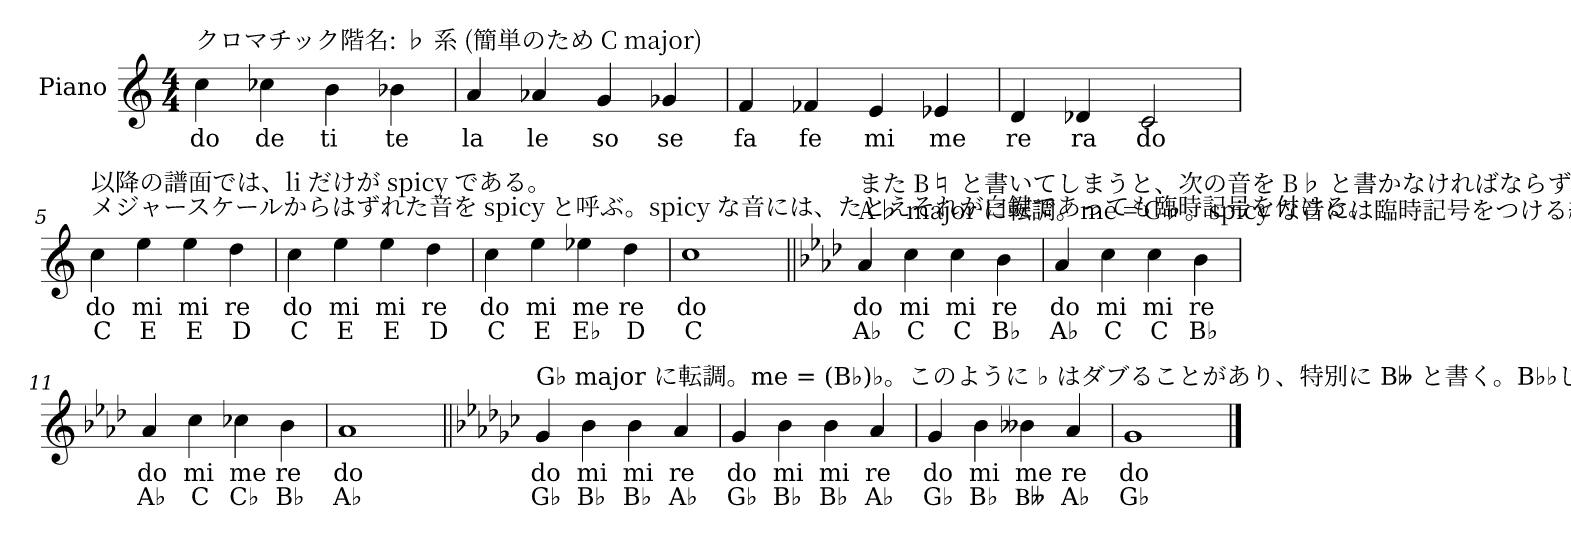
**kern	**text	**text
*part1	*part1	*part1
*staff1	*staff1	*staff1
*I"Piano	*	*
*I'Pno.	*	*
!!LO:LB:g=z
*clefG2	*	*
*k[]	*	*
*M4/4	*	*
=1	=1	=1
!LO:TX:a:t=クロマチック階名&colon; ♭ 系 (簡単のため C major)	!	!
4cc\	do	.
4cc-X\	de	.
4b\	ti	.
4b-X\	te	.
=2	=2	=2
4a/	la	.
4a-X/	le	.
4g/	so	.
4g-X/	se	.
=3	=3	=3
4f/	fa	.
4f-X/	fe	.
4e/	mi	.
4e-X/	me	.
=4	=4	=4
4d/	re	.
4d-X/	ra	.
2c/	do	.
!!LO:LB:g=z
=5	=5	=5
*k[]	*	*
!LO:TX:a:t=メジャースケールからはずれた音を spicy と呼ぶ。spicy な音には、たとえそれが白鍵であっても臨時記号を付ける。	!	!
!LO:TX:a:t=以降の譜面では、li だけが spicy である。	!	!
4cc\	do	C
4ee\	mi	E
4ee\	mi	E
4dd\	re	D
=6	=6	=6
4cc\	do	C
4ee\	mi	E
4ee\	mi	E
4dd\	re	D
=7	=7	=7
4cc\	do	C
4ee\	mi	E
4ee-X\	me	E♭
4dd\	re	D
=8	=8	=8
1cc	do	C
!!LO:LB:g=z
=9||	=9||	=9||
*k[b-e-a-d-]	*	*
!LO:TX:a:t=A♭ major に転調。me = C♭。spicy な音には臨時記号をつける約束なので、B と同じでも C♭ と書く。	!	!
!LO:TX:a:t=また B♮ と書いてしまうと、次の音を B♭ と書かなければならず、臨時記号の数が無駄に増える。	!	!
4a-/	do	A♭
4cc\	mi	C
4cc\	mi	C
4b-\	re	B♭
=10	=10	=10
4a-/	do	A♭
4cc\	mi	C
4cc\	mi	C
4b-\	re	B♭
=11	=11	=11
4a-/	do	A♭
4cc\	mi	C
4cc-X\	me	C♭
4b-\	re	B♭
=12	=12	=12
1a-	do	A♭
!!LO:LB:g=z
=13||	=13||	=13||
*k[b-e-a-d-g-c-]	*	*
!LO:TX:a:t=G♭ major に転調。me = (B♭)♭。このように ♭ はダブることがあり、特別に B𝄫 と書く。B♭♭じゃなくて B𝄫	!	!
4g-/	do	G♭
4b-\	mi	B♭
4b-\	mi	B♭
4a-/	re	A♭
=14	=14	=14
4g-/	do	G♭
4b-\	mi	B♭
4b-\	mi	B♭
4a-/	re	A♭
=15	=15	=15
4g-/	do	G♭
4b-\	mi	B♭
4b--X\	me	B𝄫
4a-/	re	A♭
=16	=16	=16
1g-	do	G♭
==	==	==
*-	*-	*-
